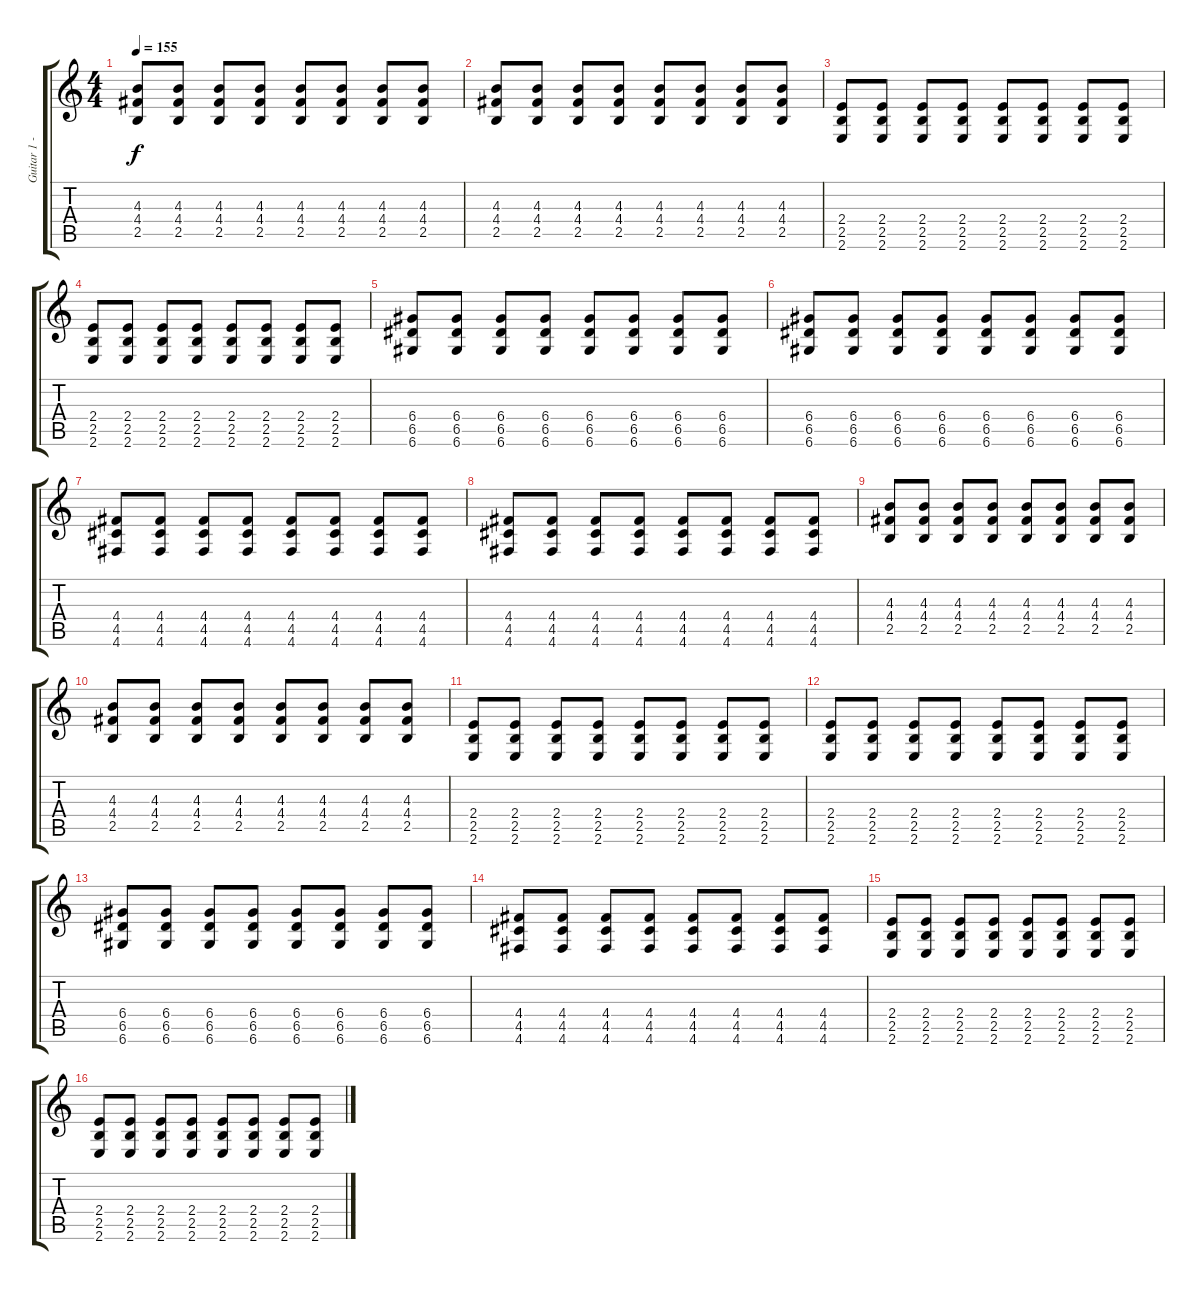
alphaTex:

\track ("Guitar 1 - Overdrive" "Guitar 1 -") {instrument overdrivenguitar}
\staff {score tabs}
\tuning (E4 B3 G3 D3 A2 D2) {hide}
\ts (4 4)
\tempo 155
\clef g2
\ks c
(4.3 4.4 2.5).8{dy f} (4.3 4.4 2.5).8 (4.3 4.4 2.5).8 (4.3 4.4 2.5).8 (4.3 4.4 2.5).8 (4.3 4.4 2.5).8 (4.3 4.4 2.5).8 (4.3 4.4 2.5).8 |
(4.3 4.4 2.5).8 (4.3 4.4 2.5).8 (4.3 4.4 2.5).8 (4.3 4.4 2.5).8 (4.3 4.4 2.5).8 (4.3 4.4 2.5).8 (4.3 4.4 2.5).8 (4.3 4.4 2.5).8 |
(2.4 2.5 2.6).8 (2.4 2.5 2.6).8 (2.4 2.5 2.6).8 (2.4 2.5 2.6).8 (2.4 2.5 2.6).8 (2.4 2.5 2.6).8 (2.4 2.5 2.6).8 (2.4 2.5 2.6).8 |
(2.4 2.5 2.6).8 (2.4 2.5 2.6).8 (2.4 2.5 2.6).8 (2.4 2.5 2.6).8 (2.4 2.5 2.6).8 (2.4 2.5 2.6).8 (2.4 2.5 2.6).8 (2.4 2.5 2.6).8 |
(6.4 6.5 6.6).8 (6.4 6.5 6.6).8 (6.4 6.5 6.6).8 (6.4 6.5 6.6).8 (6.4 6.5 6.6).8 (6.4 6.5 6.6).8 (6.4 6.5 6.6).8 (6.4 6.5 6.6).8 |
(6.4 6.5 6.6).8 (6.4 6.5 6.6).8 (6.4 6.5 6.6).8 (6.4 6.5 6.6).8 (6.4 6.5 6.6).8 (6.4 6.5 6.6).8 (6.4 6.5 6.6).8 (6.4 6.5 6.6).8 |
(4.4 4.5 4.6).8 (4.4 4.5 4.6).8 (4.4 4.5 4.6).8 (4.4 4.5 4.6).8 (4.4 4.5 4.6).8 (4.4 4.5 4.6).8 (4.4 4.5 4.6).8 (4.4 4.5 4.6).8 |
(4.4 4.5 4.6).8 (4.4 4.5 4.6).8 (4.4 4.5 4.6).8 (4.4 4.5 4.6).8 (4.4 4.5 4.6).8 (4.4 4.5 4.6).8 (4.4 4.5 4.6).8 (4.4 4.5 4.6).8 |
(4.3 4.4 2.5).8 (4.3 4.4 2.5).8 (4.3 4.4 2.5).8 (4.3 4.4 2.5).8 (4.3 4.4 2.5).8 (4.3 4.4 2.5).8 (4.3 4.4 2.5).8 (4.3 4.4 2.5).8 |
(4.3 4.4 2.5).8 (4.3 4.4 2.5).8 (4.3 4.4 2.5).8 (4.3 4.4 2.5).8 (4.3 4.4 2.5).8 (4.3 4.4 2.5).8 (4.3 4.4 2.5).8 (4.3 4.4 2.5).8 |
(2.4 2.5 2.6).8 (2.4 2.5 2.6).8 (2.4 2.5 2.6).8 (2.4 2.5 2.6).8 (2.4 2.5 2.6).8 (2.4 2.5 2.6).8 (2.4 2.5 2.6).8 (2.4 2.5 2.6).8 |
(2.4 2.5 2.6).8 (2.4 2.5 2.6).8 (2.4 2.5 2.6).8 (2.4 2.5 2.6).8 (2.4 2.5 2.6).8 (2.4 2.5 2.6).8 (2.4 2.5 2.6).8 (2.4 2.5 2.6).8 |
(6.4 6.5 6.6).8 (6.4 6.5 6.6).8 (6.4 6.5 6.6).8 (6.4 6.5 6.6).8 (6.4 6.5 6.6).8 (6.4 6.5 6.6).8 (6.4 6.5 6.6).8 (6.4 6.5 6.6).8 |
(4.4 4.5 4.6).8 (4.4 4.5 4.6).8 (4.4 4.5 4.6).8 (4.4 4.5 4.6).8 (4.4 4.5 4.6).8 (4.4 4.5 4.6).8 (4.4 4.5 4.6).8 (4.4 4.5 4.6).8 |
(2.4 2.5 2.6).8 (2.4 2.5 2.6).8 (2.4 2.5 2.6).8 (2.4 2.5 2.6).8 (2.4 2.5 2.6).8 (2.4 2.5 2.6).8 (2.4 2.5 2.6).8 (2.4 2.5 2.6).8 |
(2.4 2.5 2.6).8 (2.4 2.5 2.6).8 (2.4 2.5 2.6).8 (2.4 2.5 2.6).8 (2.4 2.5 2.6).8 (2.4 2.5 2.6).8 (2.4 2.5 2.6).8 (2.4 2.5 2.6).8
